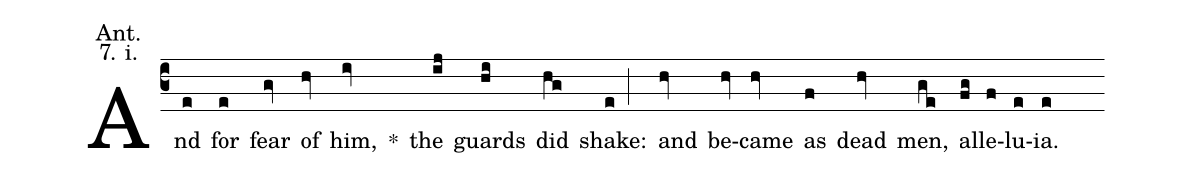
annotation: Ant.;
annotation: 7. i.;
%%
(c3) And(e) for(e) fear(gv) of(hv) him,(iv) <sp>*</sp>() the(ij) guards(hi) did(hg) shake:(e;) and(hv) be(hv)came(hv) as(f) dead(hv) men,(ge) al(fg)le(f)lu(e)ia.(e)
